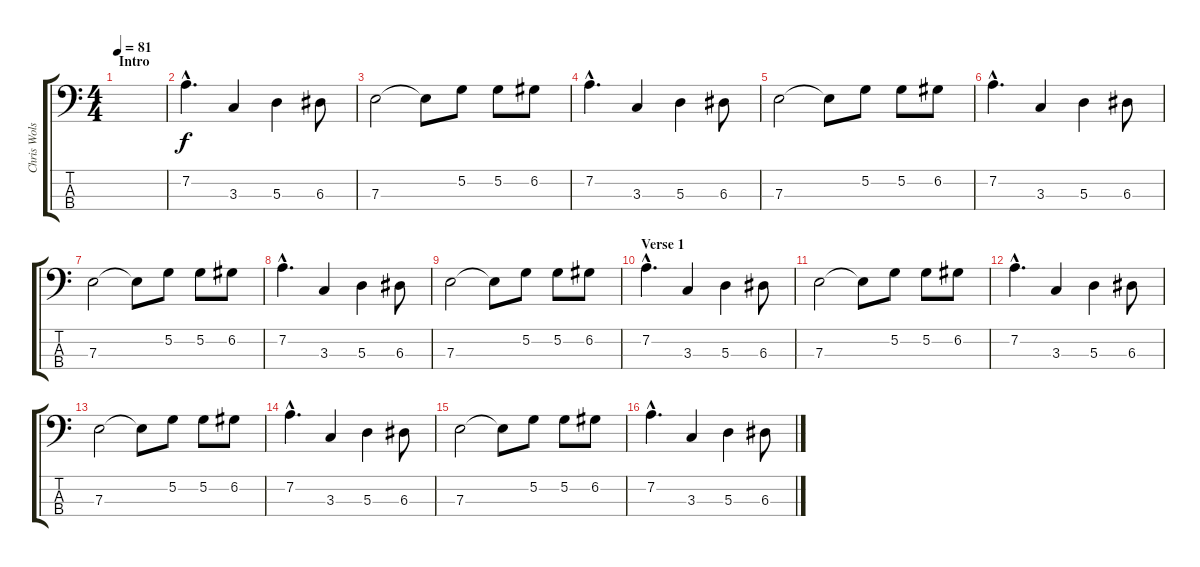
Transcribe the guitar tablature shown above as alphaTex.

\track ("Chris Wolstenholme" "Chris Wols") {instrument electricbassfinger}
\staff {score tabs}
\tuning (G2 D2 A1 E1) {hide}
\ts (4 4)
\section ("" "Intro")
\tempo 81
\clef f4
\ks c
|
7.2{hac}.4{d instrument lead8bassandlead} 3.3.4 5.3.4 6.3.8 |
7.3.2 7.3{t}.8 5.2.8 5.2.8 6.2.8 |
7.2{hac}.4{d} 3.3.4 5.3.4 6.3.8 |
7.3.2 7.3{t}.8 5.2.8 5.2.8 6.2.8 |
7.2{hac}.4{d} 3.3.4 5.3.4 6.3.8 |
7.3.2 7.3{t}.8 5.2.8 5.2.8 6.2.8 |
7.2{hac}.4{d} 3.3.4 5.3.4 6.3.8 |
7.3.2 7.3{t}.8 5.2.8 5.2.8 6.2.8 |
\section ("" "Verse 1")
7.2{hac}.4{d} 3.3.4 5.3.4 6.3.8 |
7.3.2 7.3{t}.8 5.2.8 5.2.8 6.2.8 |
7.2{hac}.4{d} 3.3.4 5.3.4 6.3.8 |
7.3.2 7.3{t}.8 5.2.8 5.2.8 6.2.8 |
7.2{hac}.4{d} 3.3.4 5.3.4 6.3.8 |
7.3.2 7.3{t}.8 5.2.8 5.2.8 6.2.8 |
7.2{hac}.4{d} 3.3.4 5.3.4 6.3.8
